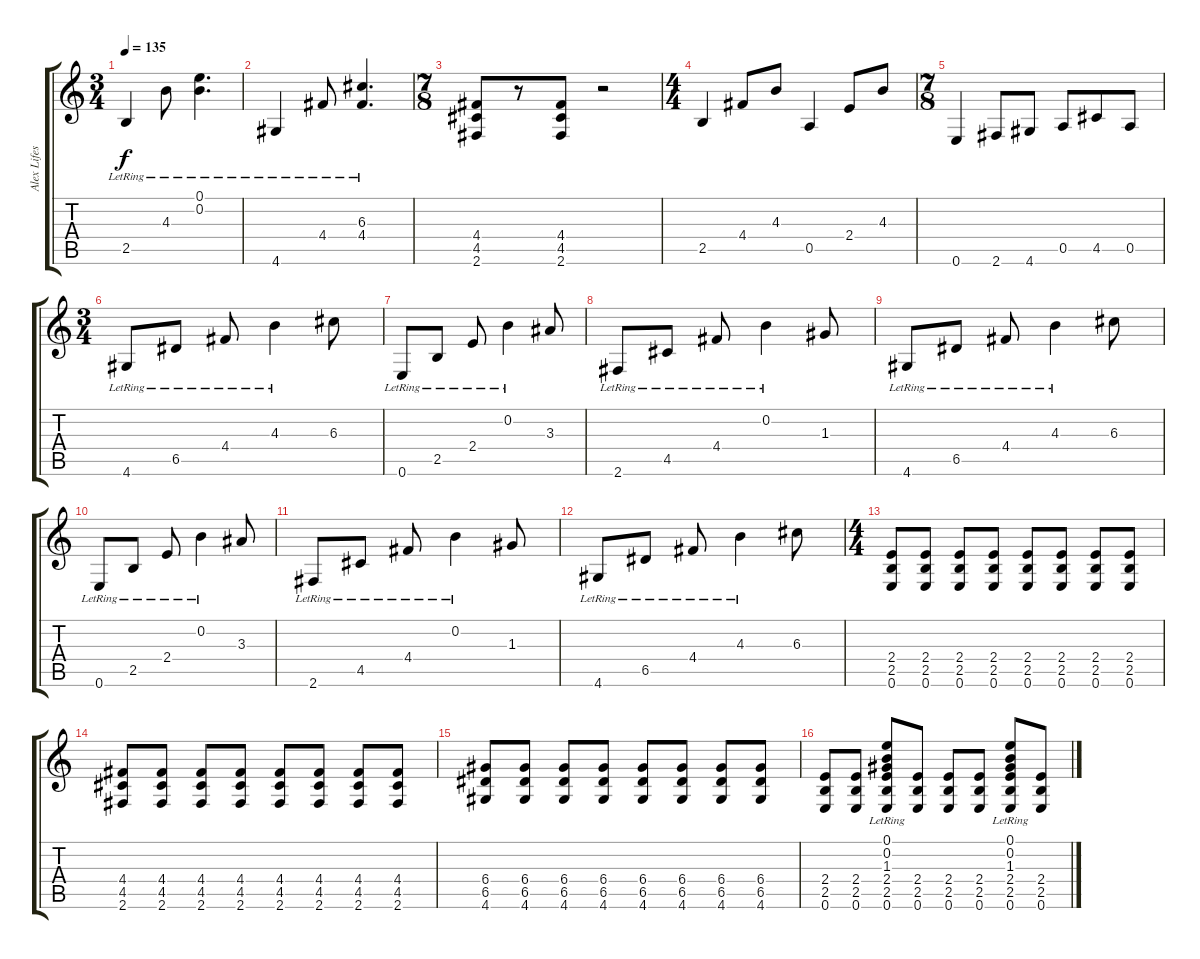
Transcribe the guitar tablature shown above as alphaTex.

\track ("Alex Lifeson" "Alex Lifes") {instrument electricguitarclean}
\staff {score tabs}
\tuning (E4 B3 G3 D3 A2 E2) {hide}
\ts (3 4)
\tempo 135
\clef g2
\ks c
2.5{lr}.4{dy f} 4.3{lr}.8 (0.1{lr} 0.2{lr}).4{d} |
4.6{lr}.4 4.4{lr}.8 (6.3{lr} 4.4{lr}).4{d} |
\ts (7 8)
(4.4 4.5 2.6).8 r.8 (4.4 4.5 2.6).8 r.2 |
\ts (4 4)
2.5.4 4.4.8 4.3.8 0.5.4 2.4.8 4.3.8 |
\ts (7 8)
0.6.4 2.6.8 4.6.8 0.5.8 4.5.8 0.5.8 |
\ts (3 4)
4.6{lr}.8 6.5{lr}.8 4.4{lr}.8 4.3{lr}.4 6.3.8 |
0.6{lr}.8 2.5{lr}.8 2.4{lr}.8 0.2{lr}.4 3.3.8 |
2.6{lr}.8 4.5{lr}.8 4.4{lr}.8 0.2{lr}.4 1.3.8 |
4.6{lr}.8 6.5{lr}.8 4.4{lr}.8 4.3{lr}.4 6.3.8 |
0.6{lr}.8 2.5{lr}.8 2.4{lr}.8 0.2{lr}.4 3.3.8 |
2.6{lr}.8 4.5{lr}.8 4.4{lr}.8 0.2{lr}.4 1.3.8 |
4.6{lr}.8 6.5{lr}.8 4.4{lr}.8 4.3{lr}.4 6.3.8 |
\ts (4 4)
(2.4 2.5 0.6).8 (2.4 2.5 0.6).8 (2.4 2.5 0.6).8 (2.4 2.5 0.6).8 (2.4 2.5 0.6).8 (2.4 2.5 0.6).8 (2.4 2.5 0.6).8 (2.4 2.5 0.6).8 |
(4.4 4.5 2.6).8 (4.4 4.5 2.6).8 (4.4 4.5 2.6).8 (4.4 4.5 2.6).8 (4.4 4.5 2.6).8 (4.4 4.5 2.6).8 (4.4 4.5 2.6).8 (4.4 4.5 2.6).8 |
(6.4 6.5 4.6).8 (6.4 6.5 4.6).8 (6.4 6.5 4.6).8 (6.4 6.5 4.6).8 (6.4 6.5 4.6).8 (6.4 6.5 4.6).8 (6.4 6.5 4.6).8 (6.4 6.5 4.6).8 |
(2.4 2.5 0.6).8 (2.4 2.5 0.6).8 (0.1{lr} 0.2{lr} 1.3{lr} 2.4 2.5 0.6).8 (2.4 2.5 0.6).8 (2.4 2.5 0.6).8 (2.4 2.5 0.6).8 (0.1{lr} 0.2{lr} 1.3{lr} 2.4 2.5 0.6).8 (2.4 2.5 0.6).8
